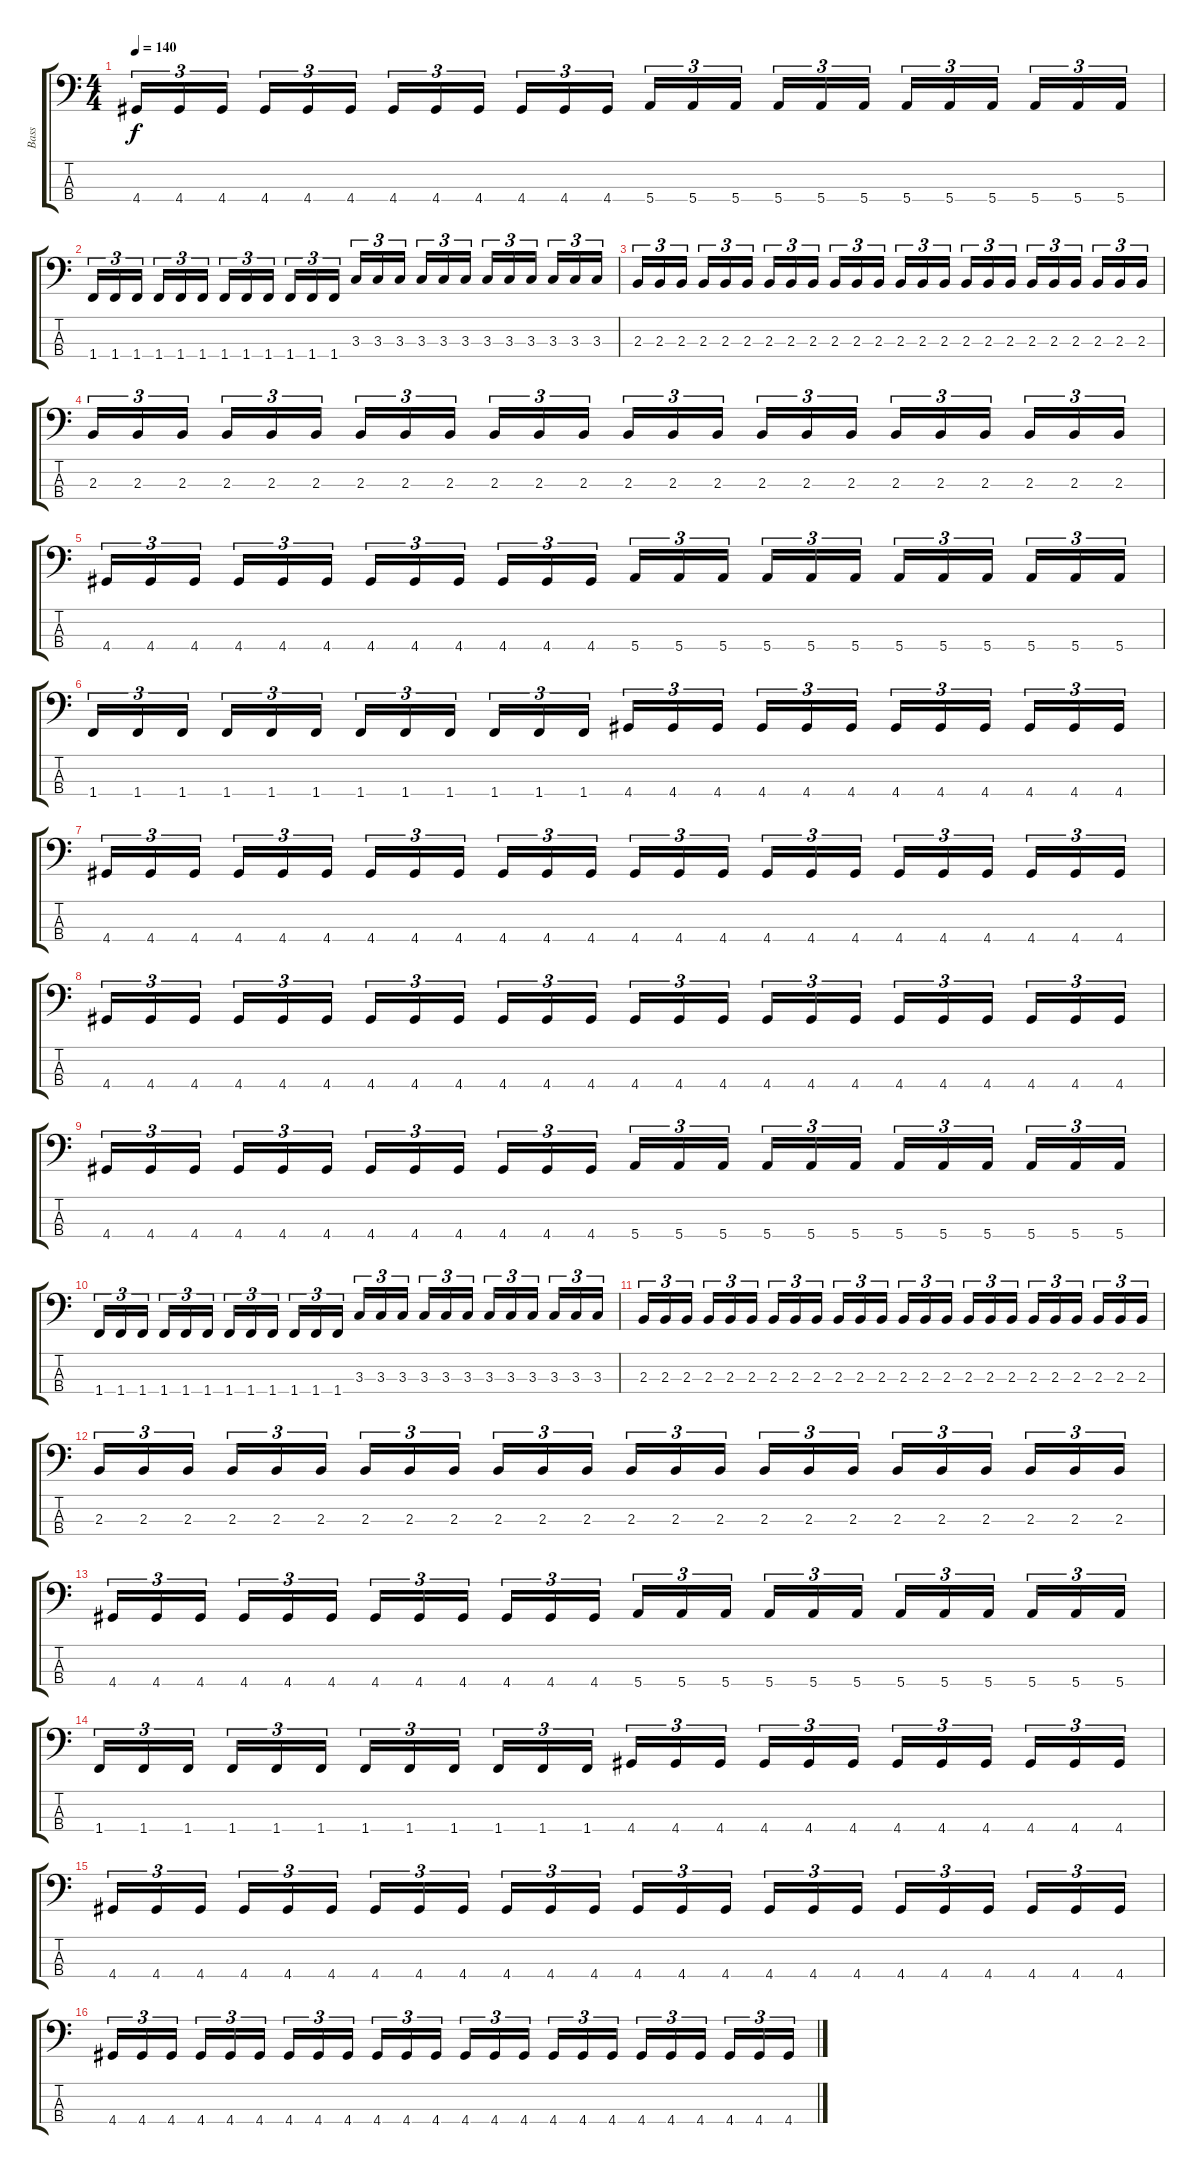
\track ("Bass" "Bass") {instrument electricbassfinger}
\staff {score tabs}
\tuning (G2 D2 A1 E1) {hide}
\ts (4 4)
\tempo 140
\clef f4
\ks c
4.4.16{tu (3 2) dy f} 4.4.16{tu (3 2)} 4.4.16{tu (3 2) beam splitsecondary} 4.4.16{tu (3 2)} 4.4.16{tu (3 2)} 4.4.16{tu (3 2)} 4.4.16{tu (3 2)} 4.4.16{tu (3 2)} 4.4.16{tu (3 2) beam splitsecondary} 4.4.16{tu (3 2)} 4.4.16{tu (3 2)} 4.4.16{tu (3 2)} 5.4.16{tu (3 2)} 5.4.16{tu (3 2)} 5.4.16{tu (3 2) beam splitsecondary} 5.4.16{tu (3 2)} 5.4.16{tu (3 2)} 5.4.16{tu (3 2)} 5.4.16{tu (3 2)} 5.4.16{tu (3 2)} 5.4.16{tu (3 2) beam splitsecondary} 5.4.16{tu (3 2)} 5.4.16{tu (3 2)} 5.4.16{tu (3 2)} |
1.4.16{tu (3 2)} 1.4.16{tu (3 2)} 1.4.16{tu (3 2) beam splitsecondary} 1.4.16{tu (3 2)} 1.4.16{tu (3 2)} 1.4.16{tu (3 2)} 1.4.16{tu (3 2)} 1.4.16{tu (3 2)} 1.4.16{tu (3 2) beam splitsecondary} 1.4.16{tu (3 2)} 1.4.16{tu (3 2)} 1.4.16{tu (3 2)} 3.3.16{tu (3 2)} 3.3.16{tu (3 2)} 3.3.16{tu (3 2) beam splitsecondary} 3.3.16{tu (3 2)} 3.3.16{tu (3 2)} 3.3.16{tu (3 2)} 3.3.16{tu (3 2)} 3.3.16{tu (3 2)} 3.3.16{tu (3 2) beam splitsecondary} 3.3.16{tu (3 2)} 3.3.16{tu (3 2)} 3.3.16{tu (3 2)} |
2.3.16{tu (3 2)} 2.3.16{tu (3 2)} 2.3.16{tu (3 2) beam splitsecondary} 2.3.16{tu (3 2)} 2.3.16{tu (3 2)} 2.3.16{tu (3 2)} 2.3.16{tu (3 2)} 2.3.16{tu (3 2)} 2.3.16{tu (3 2) beam splitsecondary} 2.3.16{tu (3 2)} 2.3.16{tu (3 2)} 2.3.16{tu (3 2)} 2.3.16{tu (3 2)} 2.3.16{tu (3 2)} 2.3.16{tu (3 2) beam splitsecondary} 2.3.16{tu (3 2)} 2.3.16{tu (3 2)} 2.3.16{tu (3 2)} 2.3.16{tu (3 2)} 2.3.16{tu (3 2)} 2.3.16{tu (3 2) beam splitsecondary} 2.3.16{tu (3 2)} 2.3.16{tu (3 2)} 2.3.16{tu (3 2)} |
2.3.16{tu (3 2)} 2.3.16{tu (3 2)} 2.3.16{tu (3 2) beam splitsecondary} 2.3.16{tu (3 2)} 2.3.16{tu (3 2)} 2.3.16{tu (3 2)} 2.3.16{tu (3 2)} 2.3.16{tu (3 2)} 2.3.16{tu (3 2) beam splitsecondary} 2.3.16{tu (3 2)} 2.3.16{tu (3 2)} 2.3.16{tu (3 2)} 2.3.16{tu (3 2)} 2.3.16{tu (3 2)} 2.3.16{tu (3 2) beam splitsecondary} 2.3.16{tu (3 2)} 2.3.16{tu (3 2)} 2.3.16{tu (3 2)} 2.3.16{tu (3 2)} 2.3.16{tu (3 2)} 2.3.16{tu (3 2) beam splitsecondary} 2.3.16{tu (3 2)} 2.3.16{tu (3 2)} 2.3.16{tu (3 2)} |
4.4.16{tu (3 2)} 4.4.16{tu (3 2)} 4.4.16{tu (3 2) beam splitsecondary} 4.4.16{tu (3 2)} 4.4.16{tu (3 2)} 4.4.16{tu (3 2)} 4.4.16{tu (3 2)} 4.4.16{tu (3 2)} 4.4.16{tu (3 2) beam splitsecondary} 4.4.16{tu (3 2)} 4.4.16{tu (3 2)} 4.4.16{tu (3 2)} 5.4.16{tu (3 2)} 5.4.16{tu (3 2)} 5.4.16{tu (3 2) beam splitsecondary} 5.4.16{tu (3 2)} 5.4.16{tu (3 2)} 5.4.16{tu (3 2)} 5.4.16{tu (3 2)} 5.4.16{tu (3 2)} 5.4.16{tu (3 2) beam splitsecondary} 5.4.16{tu (3 2)} 5.4.16{tu (3 2)} 5.4.16{tu (3 2)} |
1.4.16{tu (3 2)} 1.4.16{tu (3 2)} 1.4.16{tu (3 2) beam splitsecondary} 1.4.16{tu (3 2)} 1.4.16{tu (3 2)} 1.4.16{tu (3 2)} 1.4.16{tu (3 2)} 1.4.16{tu (3 2)} 1.4.16{tu (3 2) beam splitsecondary} 1.4.16{tu (3 2)} 1.4.16{tu (3 2)} 1.4.16{tu (3 2)} 4.4.16{tu (3 2)} 4.4.16{tu (3 2)} 4.4.16{tu (3 2) beam splitsecondary} 4.4.16{tu (3 2)} 4.4.16{tu (3 2)} 4.4.16{tu (3 2)} 4.4.16{tu (3 2)} 4.4.16{tu (3 2)} 4.4.16{tu (3 2) beam splitsecondary} 4.4.16{tu (3 2)} 4.4.16{tu (3 2)} 4.4.16{tu (3 2)} |
4.4.16{tu (3 2)} 4.4.16{tu (3 2)} 4.4.16{tu (3 2) beam splitsecondary} 4.4.16{tu (3 2)} 4.4.16{tu (3 2)} 4.4.16{tu (3 2)} 4.4.16{tu (3 2)} 4.4.16{tu (3 2)} 4.4.16{tu (3 2) beam splitsecondary} 4.4.16{tu (3 2)} 4.4.16{tu (3 2)} 4.4.16{tu (3 2)} 4.4.16{tu (3 2)} 4.4.16{tu (3 2)} 4.4.16{tu (3 2) beam splitsecondary} 4.4.16{tu (3 2)} 4.4.16{tu (3 2)} 4.4.16{tu (3 2)} 4.4.16{tu (3 2)} 4.4.16{tu (3 2)} 4.4.16{tu (3 2) beam splitsecondary} 4.4.16{tu (3 2)} 4.4.16{tu (3 2)} 4.4.16{tu (3 2)} |
4.4.16{tu (3 2)} 4.4.16{tu (3 2)} 4.4.16{tu (3 2) beam splitsecondary} 4.4.16{tu (3 2)} 4.4.16{tu (3 2)} 4.4.16{tu (3 2)} 4.4.16{tu (3 2)} 4.4.16{tu (3 2)} 4.4.16{tu (3 2) beam splitsecondary} 4.4.16{tu (3 2)} 4.4.16{tu (3 2)} 4.4.16{tu (3 2)} 4.4.16{tu (3 2)} 4.4.16{tu (3 2)} 4.4.16{tu (3 2) beam splitsecondary} 4.4.16{tu (3 2)} 4.4.16{tu (3 2)} 4.4.16{tu (3 2)} 4.4.16{tu (3 2)} 4.4.16{tu (3 2)} 4.4.16{tu (3 2) beam splitsecondary} 4.4.16{tu (3 2)} 4.4.16{tu (3 2)} 4.4.16{tu (3 2)} |
4.4.16{tu (3 2)} 4.4.16{tu (3 2)} 4.4.16{tu (3 2) beam splitsecondary} 4.4.16{tu (3 2)} 4.4.16{tu (3 2)} 4.4.16{tu (3 2)} 4.4.16{tu (3 2)} 4.4.16{tu (3 2)} 4.4.16{tu (3 2) beam splitsecondary} 4.4.16{tu (3 2)} 4.4.16{tu (3 2)} 4.4.16{tu (3 2)} 5.4.16{tu (3 2)} 5.4.16{tu (3 2)} 5.4.16{tu (3 2) beam splitsecondary} 5.4.16{tu (3 2)} 5.4.16{tu (3 2)} 5.4.16{tu (3 2)} 5.4.16{tu (3 2)} 5.4.16{tu (3 2)} 5.4.16{tu (3 2) beam splitsecondary} 5.4.16{tu (3 2)} 5.4.16{tu (3 2)} 5.4.16{tu (3 2)} |
1.4.16{tu (3 2)} 1.4.16{tu (3 2)} 1.4.16{tu (3 2) beam splitsecondary} 1.4.16{tu (3 2)} 1.4.16{tu (3 2)} 1.4.16{tu (3 2)} 1.4.16{tu (3 2)} 1.4.16{tu (3 2)} 1.4.16{tu (3 2) beam splitsecondary} 1.4.16{tu (3 2)} 1.4.16{tu (3 2)} 1.4.16{tu (3 2)} 3.3.16{tu (3 2)} 3.3.16{tu (3 2)} 3.3.16{tu (3 2) beam splitsecondary} 3.3.16{tu (3 2)} 3.3.16{tu (3 2)} 3.3.16{tu (3 2)} 3.3.16{tu (3 2)} 3.3.16{tu (3 2)} 3.3.16{tu (3 2) beam splitsecondary} 3.3.16{tu (3 2)} 3.3.16{tu (3 2)} 3.3.16{tu (3 2)} |
2.3.16{tu (3 2)} 2.3.16{tu (3 2)} 2.3.16{tu (3 2) beam splitsecondary} 2.3.16{tu (3 2)} 2.3.16{tu (3 2)} 2.3.16{tu (3 2)} 2.3.16{tu (3 2)} 2.3.16{tu (3 2)} 2.3.16{tu (3 2) beam splitsecondary} 2.3.16{tu (3 2)} 2.3.16{tu (3 2)} 2.3.16{tu (3 2)} 2.3.16{tu (3 2)} 2.3.16{tu (3 2)} 2.3.16{tu (3 2) beam splitsecondary} 2.3.16{tu (3 2)} 2.3.16{tu (3 2)} 2.3.16{tu (3 2)} 2.3.16{tu (3 2)} 2.3.16{tu (3 2)} 2.3.16{tu (3 2) beam splitsecondary} 2.3.16{tu (3 2)} 2.3.16{tu (3 2)} 2.3.16{tu (3 2)} |
2.3.16{tu (3 2)} 2.3.16{tu (3 2)} 2.3.16{tu (3 2) beam splitsecondary} 2.3.16{tu (3 2)} 2.3.16{tu (3 2)} 2.3.16{tu (3 2)} 2.3.16{tu (3 2)} 2.3.16{tu (3 2)} 2.3.16{tu (3 2) beam splitsecondary} 2.3.16{tu (3 2)} 2.3.16{tu (3 2)} 2.3.16{tu (3 2)} 2.3.16{tu (3 2)} 2.3.16{tu (3 2)} 2.3.16{tu (3 2) beam splitsecondary} 2.3.16{tu (3 2)} 2.3.16{tu (3 2)} 2.3.16{tu (3 2)} 2.3.16{tu (3 2)} 2.3.16{tu (3 2)} 2.3.16{tu (3 2) beam splitsecondary} 2.3.16{tu (3 2)} 2.3.16{tu (3 2)} 2.3.16{tu (3 2)} |
4.4.16{tu (3 2)} 4.4.16{tu (3 2)} 4.4.16{tu (3 2) beam splitsecondary} 4.4.16{tu (3 2)} 4.4.16{tu (3 2)} 4.4.16{tu (3 2)} 4.4.16{tu (3 2)} 4.4.16{tu (3 2)} 4.4.16{tu (3 2) beam splitsecondary} 4.4.16{tu (3 2)} 4.4.16{tu (3 2)} 4.4.16{tu (3 2)} 5.4.16{tu (3 2)} 5.4.16{tu (3 2)} 5.4.16{tu (3 2) beam splitsecondary} 5.4.16{tu (3 2)} 5.4.16{tu (3 2)} 5.4.16{tu (3 2)} 5.4.16{tu (3 2)} 5.4.16{tu (3 2)} 5.4.16{tu (3 2) beam splitsecondary} 5.4.16{tu (3 2)} 5.4.16{tu (3 2)} 5.4.16{tu (3 2)} |
1.4.16{tu (3 2)} 1.4.16{tu (3 2)} 1.4.16{tu (3 2) beam splitsecondary} 1.4.16{tu (3 2)} 1.4.16{tu (3 2)} 1.4.16{tu (3 2)} 1.4.16{tu (3 2)} 1.4.16{tu (3 2)} 1.4.16{tu (3 2) beam splitsecondary} 1.4.16{tu (3 2)} 1.4.16{tu (3 2)} 1.4.16{tu (3 2)} 4.4.16{tu (3 2)} 4.4.16{tu (3 2)} 4.4.16{tu (3 2) beam splitsecondary} 4.4.16{tu (3 2)} 4.4.16{tu (3 2)} 4.4.16{tu (3 2)} 4.4.16{tu (3 2)} 4.4.16{tu (3 2)} 4.4.16{tu (3 2) beam splitsecondary} 4.4.16{tu (3 2)} 4.4.16{tu (3 2)} 4.4.16{tu (3 2)} |
4.4.16{tu (3 2)} 4.4.16{tu (3 2)} 4.4.16{tu (3 2) beam splitsecondary} 4.4.16{tu (3 2)} 4.4.16{tu (3 2)} 4.4.16{tu (3 2)} 4.4.16{tu (3 2)} 4.4.16{tu (3 2)} 4.4.16{tu (3 2) beam splitsecondary} 4.4.16{tu (3 2)} 4.4.16{tu (3 2)} 4.4.16{tu (3 2)} 4.4.16{tu (3 2)} 4.4.16{tu (3 2)} 4.4.16{tu (3 2) beam splitsecondary} 4.4.16{tu (3 2)} 4.4.16{tu (3 2)} 4.4.16{tu (3 2)} 4.4.16{tu (3 2)} 4.4.16{tu (3 2)} 4.4.16{tu (3 2) beam splitsecondary} 4.4.16{tu (3 2)} 4.4.16{tu (3 2)} 4.4.16{tu (3 2)} |
4.4.16{tu (3 2)} 4.4.16{tu (3 2)} 4.4.16{tu (3 2) beam splitsecondary} 4.4.16{tu (3 2)} 4.4.16{tu (3 2)} 4.4.16{tu (3 2)} 4.4.16{tu (3 2)} 4.4.16{tu (3 2)} 4.4.16{tu (3 2) beam splitsecondary} 4.4.16{tu (3 2)} 4.4.16{tu (3 2)} 4.4.16{tu (3 2)} 4.4.16{tu (3 2)} 4.4.16{tu (3 2)} 4.4.16{tu (3 2) beam splitsecondary} 4.4.16{tu (3 2)} 4.4.16{tu (3 2)} 4.4.16{tu (3 2)} 4.4.16{tu (3 2)} 4.4.16{tu (3 2)} 4.4.16{tu (3 2) beam splitsecondary} 4.4.16{tu (3 2)} 4.4.16{tu (3 2)} 4.4.16{tu (3 2)}
